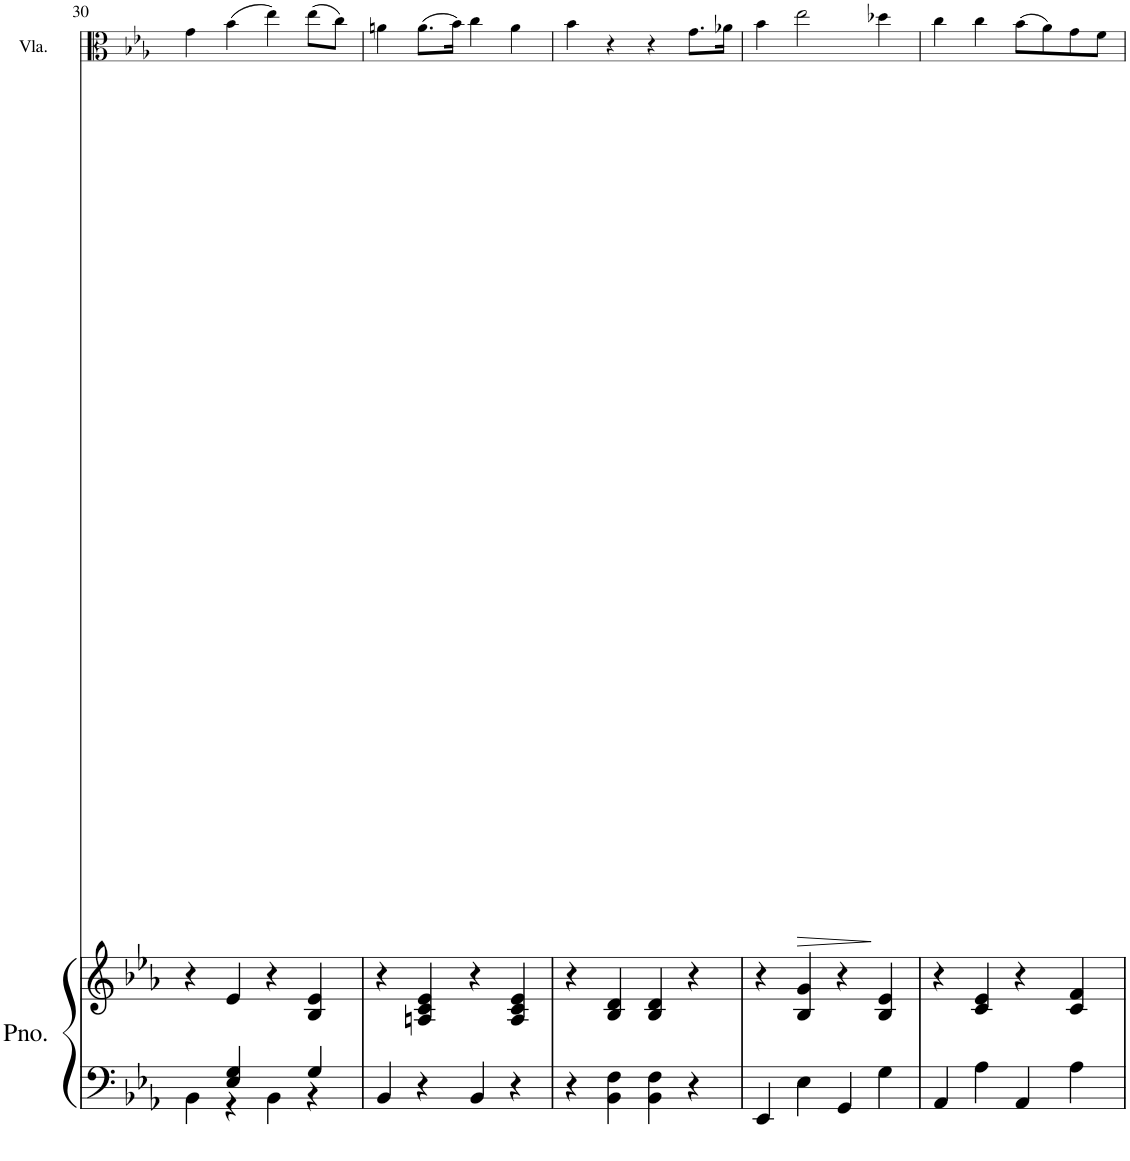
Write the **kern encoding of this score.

**kern	**kern	**kern	**dynam
*part2	*part2	*part1	*part1
*staff3	*staff2	*staff1	*staff1
*I"Piano	*	*I"Viola	*
*I'Pno.	*	*I'Vla.	*
!!LO:PB:g=z
*clefF4	*clefG2	*clefC3	*
*k[b-e-a-]	*k[b-e-a-]	*k[b-e-a-]	*
*M4/4	*M4/4	*M4/4	*
=30	=30	=30	=30
*^	*	*	*
4ryy	4BB-\	4r	4g\	.
4E-/ 4G/	4r	4e-/	(4b-\	.
4ryy	4BB-\	4r	4ee-\)	.
4G/	4r	4B-/ 4e-/	(8ee-\L	.
.	.	.	8cc\J)	.
*v	*v	*	*	*
=31	=31	=31	=31
4BB-/	4r	4an\	.
4r	4An/ 4c/ 4e-/	(8.a\L	.
.	.	16b-\Jk)	.
4BB-/	4r	4cc\	.
4r	4A/ 4c/ 4e-/	4a\	.
=32	=32	=32	=32
4r	4r	4b-\	.
4BB-\ 4F\	4B-/ 4d/	4r	.
4BB-\ 4F\	4B-/ 4d/	4r	.
4r	4r	8.g\L	.
.	.	16a-X\Jk	.
=33	=33	=33	=33
4EE-/	4r	4b-\	.
!	!	!	!LO:HP:b
4E-\	4B-/ 4g/	2ee-\	>
4GG/	4r	.	.
4G\	4B-/ 4e-/	4dd-X\	]
=34	=34	=34	=34
4AA-/	4r	4cc\	.
4A-\	4c/ 4e-/	4cc\	.
4AA-/	4r	(8b-\L	.
.	.	8a-\)	.
4A-\	4c/ 4f/	8g\	.
.	.	8f\J	.
=	=	=	=
*-	*-	*-	*-
